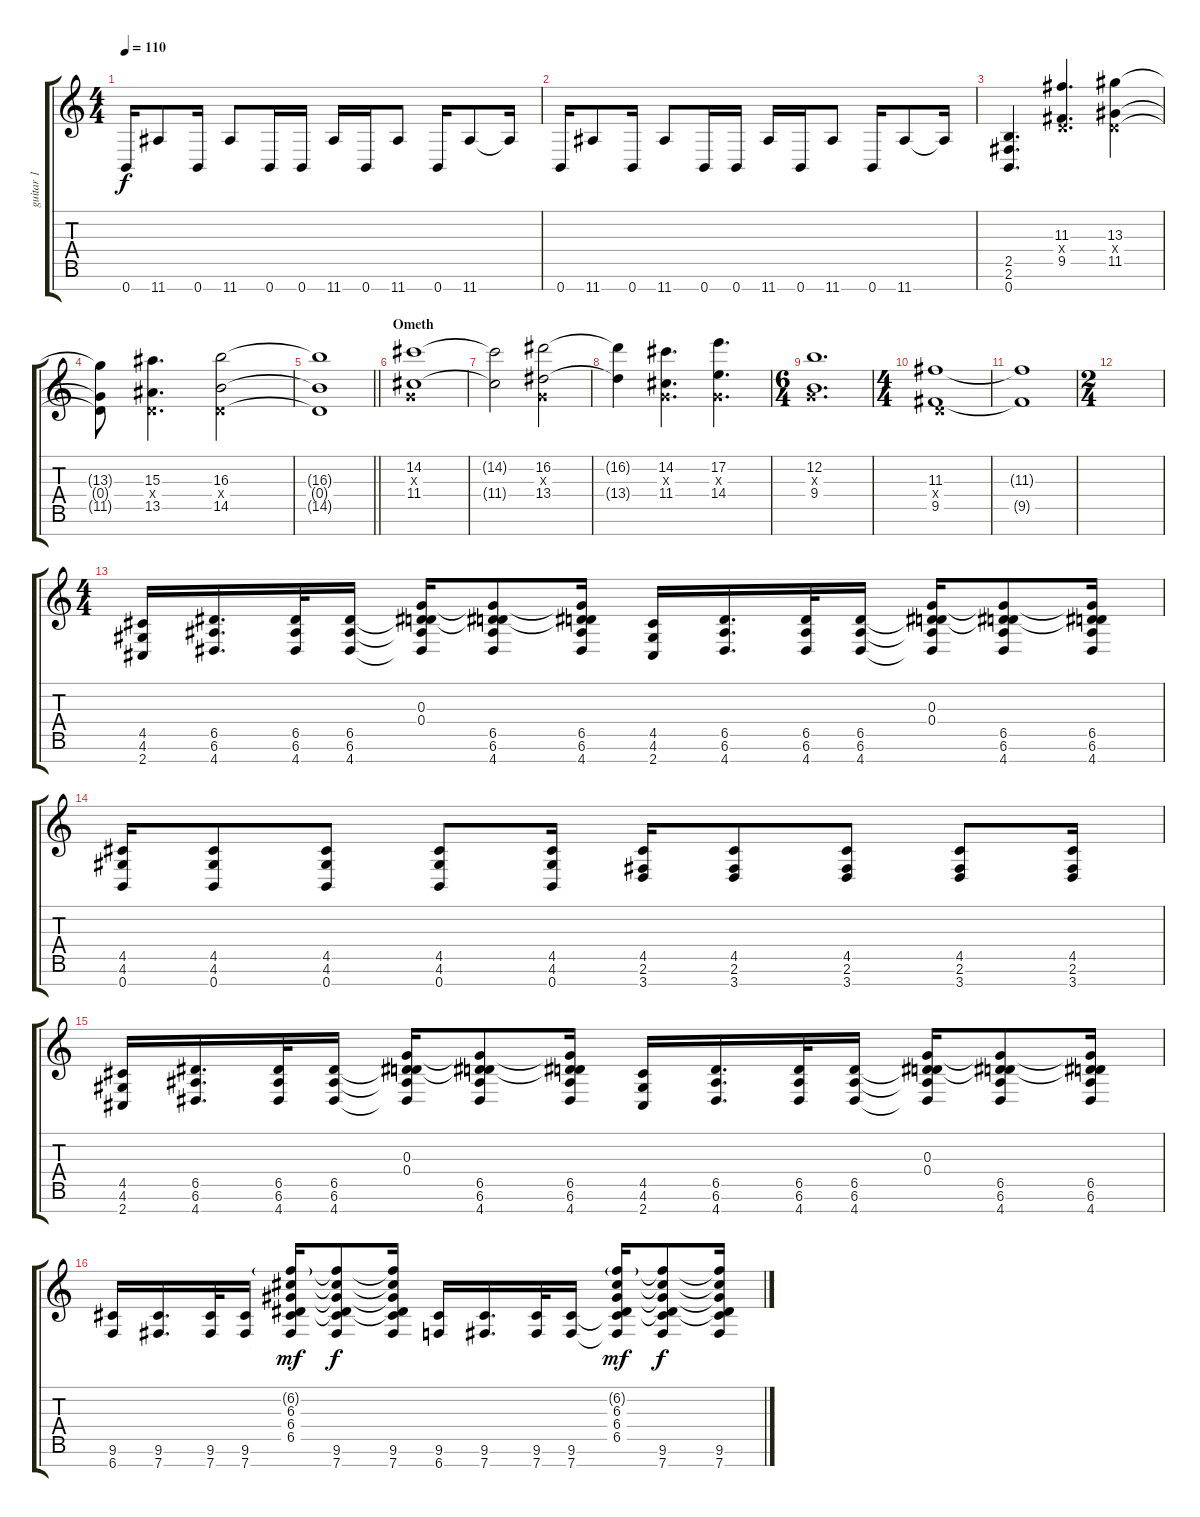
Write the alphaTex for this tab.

\track ("guitar 1" "guitar 1") {instrument acousticguitarsteel}
\staff {score tabs}
\tuning (E4 B3 G3 D3 A2 E2 B1) {hide}
\ts (4 4)
\tempo 110
\clef g2
\ks c
0.7.16{dy f} 11.7.8 0.7.16 11.7.8 0.7.16 0.7.16 11.7.16 0.7.16 11.7.8 0.7.16 11.7.8 11.7{t}.16 |
0.7.16 11.7.8 0.7.16 11.7.8 0.7.16 0.7.16 11.7.16 0.7.16 11.7.8 0.7.16 11.7.8 11.7{t}.16 |
(2.5 2.6 0.7).4{d} (11.3 0.4{x} 9.5).4{d} (13.3 0.4{x} 11.5).4 |
(13.3{t} 0.4{t} 11.5{t}).8 (15.3 0.4{x} 13.5).4{d} (16.3 0.4{x} 14.5).2 |
\barLineRight lightlight
(16.3{t} 0.4{t} 14.5{t}).1 |
\section ("" "Ometh")
(14.2 0.3{x} 11.4).1 |
(14.2{t} 11.4{t}).2 (16.2 0.3{x} 13.4).2 |
(16.2{t} 13.4{t}).4 (14.2 0.3{x} 11.4).4{d} (17.2 0.3{x} 14.4).4{d} |
\ts (6 4)
(12.2 0.3{x} 9.4).1{d} |
\ts (4 4)
(11.3 0.4{x} 9.5).1 |
(11.3{t} 9.5{t}).1 |
\ts (2 4)
|
\ts (4 4)
(4.5 4.6 2.7).16 (6.5 6.6 4.7).16{d} (6.5 6.6 4.7).32 (6.5 6.6 4.7).16 (0.3 0.4 6.5{t} 6.6{t} 4.7{t}).16 (0.3{t} 0.4{t} 6.5 6.6 4.7).8 (0.3{t} 0.4{t} 6.5 6.6 4.7).16 (4.5 4.6 2.7).16 (6.5 6.6 4.7).16{d} (6.5 6.6 4.7).32 (6.5 6.6 4.7).16 (0.3 0.4 6.5{t} 6.6{t} 4.7{t}).16 (0.3{t} 0.4{t} 6.5 6.6 4.7).8 (0.3{t} 0.4{t} 6.5 6.6 4.7).16 |
(4.5 4.6 0.7).16 (4.5 4.6 0.7).8 (4.5 4.6 0.7).8 (4.5 4.6 0.7).8 (4.5 4.6 0.7).16 (4.5 2.6 3.7).16 (4.5 2.6 3.7).8 (4.5 2.6 3.7).8 (4.5 2.6 3.7).8 (4.5 2.6 3.7).16 |
(4.5 4.6 2.7).16 (6.5 6.6 4.7).16{d} (6.5 6.6 4.7).32 (6.5 6.6 4.7).16 (0.3 0.4 6.5{t} 6.6{t} 4.7{t}).16 (0.3{t} 0.4{t} 6.5 6.6 4.7).8 (0.3{t} 0.4{t} 6.5 6.6 4.7).16 (4.5 4.6 2.7).16 (6.5 6.6 4.7).16{d} (6.5 6.6 4.7).32 (6.5 6.6 4.7).16 (0.3 0.4 6.5{t} 6.6{t} 4.7{t}).16 (0.3{t} 0.4{t} 6.5 6.6 4.7).8 (0.3{t} 0.4{t} 6.5 6.6 4.7).16 |
(9.6 6.7).16 (9.6 7.7).16{d} (9.6 7.7).32 (9.6 7.7).16 (6.2{g} 6.3 6.4 6.5 9.6{t} 7.7{t}).16{dy mf} (6.2{t} 6.3{t} 6.4{t} 6.5{t} 9.6 7.7).8{dy f} (6.2{t} 6.3{t} 6.4{t} 6.5{t} 9.6 7.7).16 (9.6 6.7).16 (9.6 7.7).16{d} (9.6 7.7).32 (9.6 7.7).16 (6.2{g} 6.3 6.4 6.5 9.6{t} 7.7{t}).16{dy mf} (6.2{t} 6.3{t} 6.4{t} 6.5{t} 9.6 7.7).8{dy f} (6.2{t} 6.3{t} 6.4{t} 6.5{t} 9.6 7.7).16
